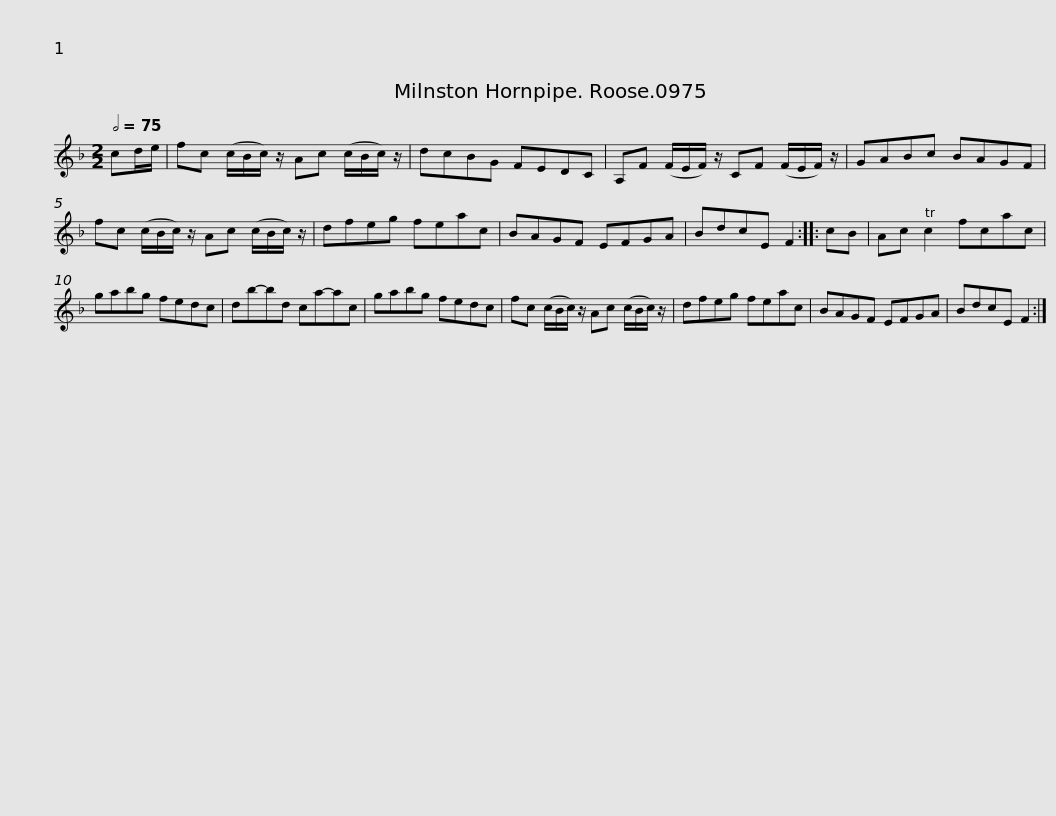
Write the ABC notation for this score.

X:1
L:1/8
Q:1/2=75
M:2/2
I:linebreak $
K:F
V:1 treble
V:1
 cd/e/ | fc (c/B/c/) z/ Ac (c/B/c/) z/ | dcBG FEDC | A,F (F/E/F/) z/ CF (F/E/F/) z/ | GABc BAGF |$ %5
 fc (c/B/c/) z/ Ac (c/B/c/) z/ | dfeg feac | BAGF EFGA | BdcE F2 :: cB | %10
 Ac c2 fcac |$ gabg fedc | db-bd ca-ac | gabg fedc | fc (c/B/c/) z/ Ac (c/B/c/) z/ | %15
 dfeg feac |$ BAGF EFGA | BdcE F2 :| %18
